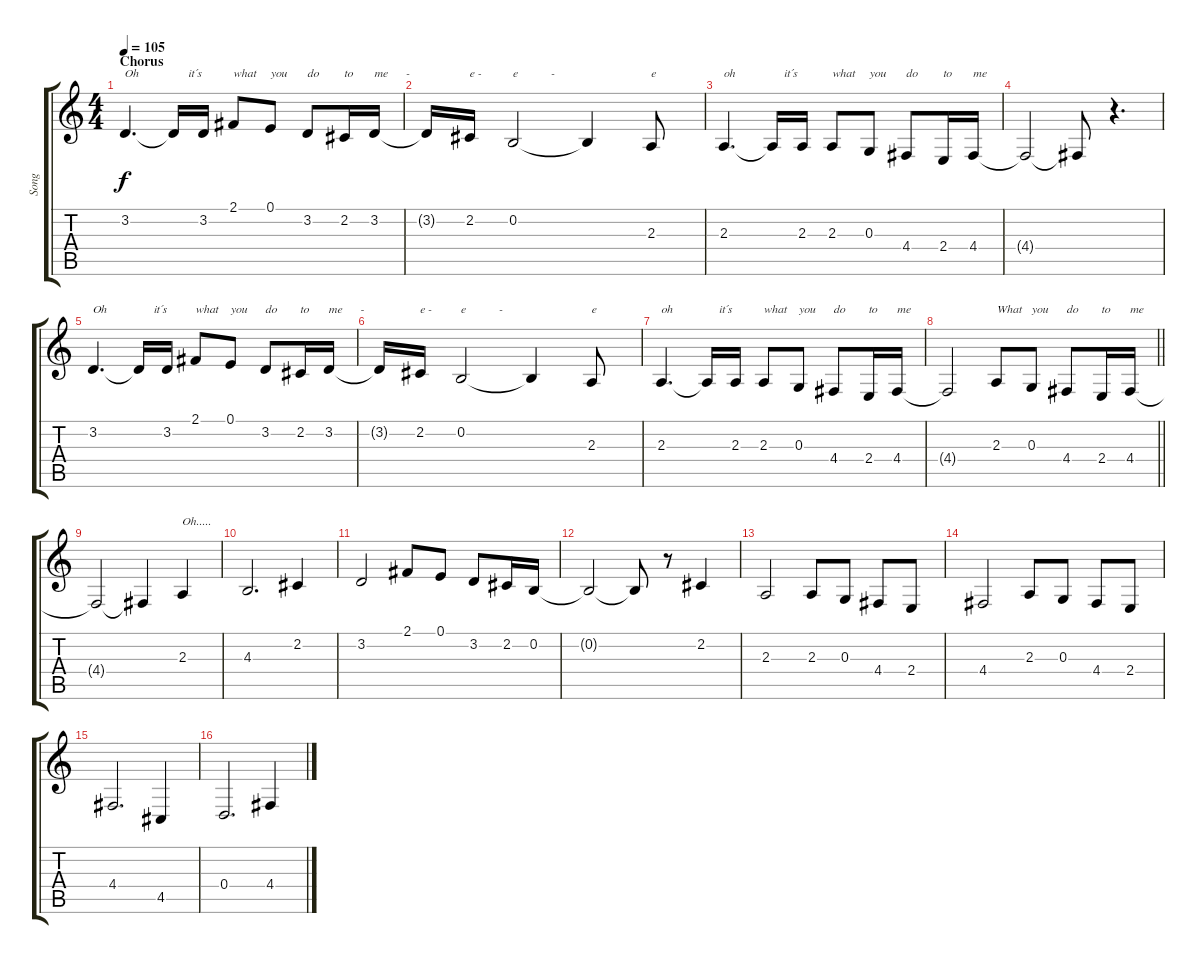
\track ("Song" "Song") {instrument viola}
\staff {score tabs}
\tuning (E4 B3 G3 D3 A2 E2) {hide}
\ts (4 4)
\section ("" "Chorus")
\tempo 105
\clef g2
\ks c
3.2.4{d txt "Oh" dy f} 3.2{t}.16{txt "     it´s"} 3.2.16 2.1.8{txt "what"} 0.1.8{txt "you"} 3.2.8{txt "do"} 2.2.16{txt "to"} 3.2.16{txt "me      -"} |
3.2{t}.16 2.2.16{txt "e -"} 0.2.2{txt "e           -"} 0.2{t}.4 2.3.8{txt "e"} |
2.3.4{d txt "oh"} 2.3{t}.16{txt "    it´s"} 2.3.16 2.3.8{txt "what"} 0.3.8{txt "you"} 4.4.8{txt "do"} 2.4.16{txt "to"} 4.4.16{txt "me"} |
4.4{t}.2 4.4{t}.8 r.4{d} |
3.2.4{d txt "Oh"} 3.2{t}.16{txt "     it´s"} 3.2.16 2.1.8{txt "what"} 0.1.8{txt "you"} 3.2.8{txt "do"} 2.2.16{txt "to"} 3.2.16{txt "me      -"} |
3.2{t}.16 2.2.16{txt "e -"} 0.2.2{txt "e           -"} 0.2{t}.4 2.3.8{txt "e"} |
2.3.4{d txt "oh"} 2.3{t}.16{txt "    it´s"} 2.3.16 2.3.8{txt "what"} 0.3.8{txt "you"} 4.4.8{txt "do"} 2.4.16{txt "to"} 4.4.16{txt "me"} |
\barLineRight lightlight
4.4{t}.2 2.3.8{txt "What"} 0.3.8{txt "you"} 4.4.8{txt "do"} 2.4.16{txt "to"} 4.4.16{txt "me"} |
4.4{t}.2 4.4{t}.4 2.3.4{txt "Oh....."} |
4.3.2{d} 2.2.4 |
3.2.2 2.1.8 0.1.8 3.2.8 2.2.16 0.2.16 |
0.2{t}.2 0.2{t}.8 r.8 2.2.4 |
2.3.2 2.3.8 0.3.8 4.4.8 2.4.8 |
4.4.2 2.3.8 0.3.8 4.4.8 2.4.8 |
4.4.2{d} 4.5.4 |
0.4.2{d} 4.4.4
